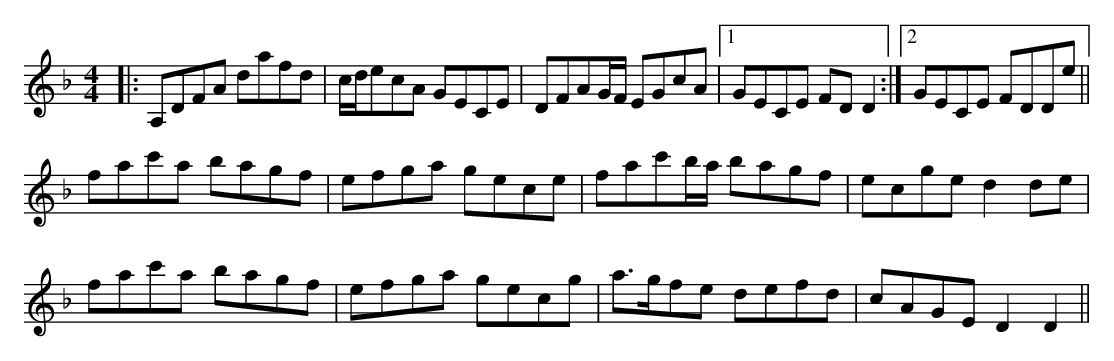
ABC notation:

X:1
M:4/4
K:Dmin
|:A,DFA dafd|c/d/ecA GECE|DFAG/F/ EGcA|1 GECE FDD2:|2 GECE FDDe||
fac'a bagf|efga gece|fac'b/a/ bagf|ecge d2de|
fac'a bagf|efga gecg|a>gfe defd|cAGE D2D2||
